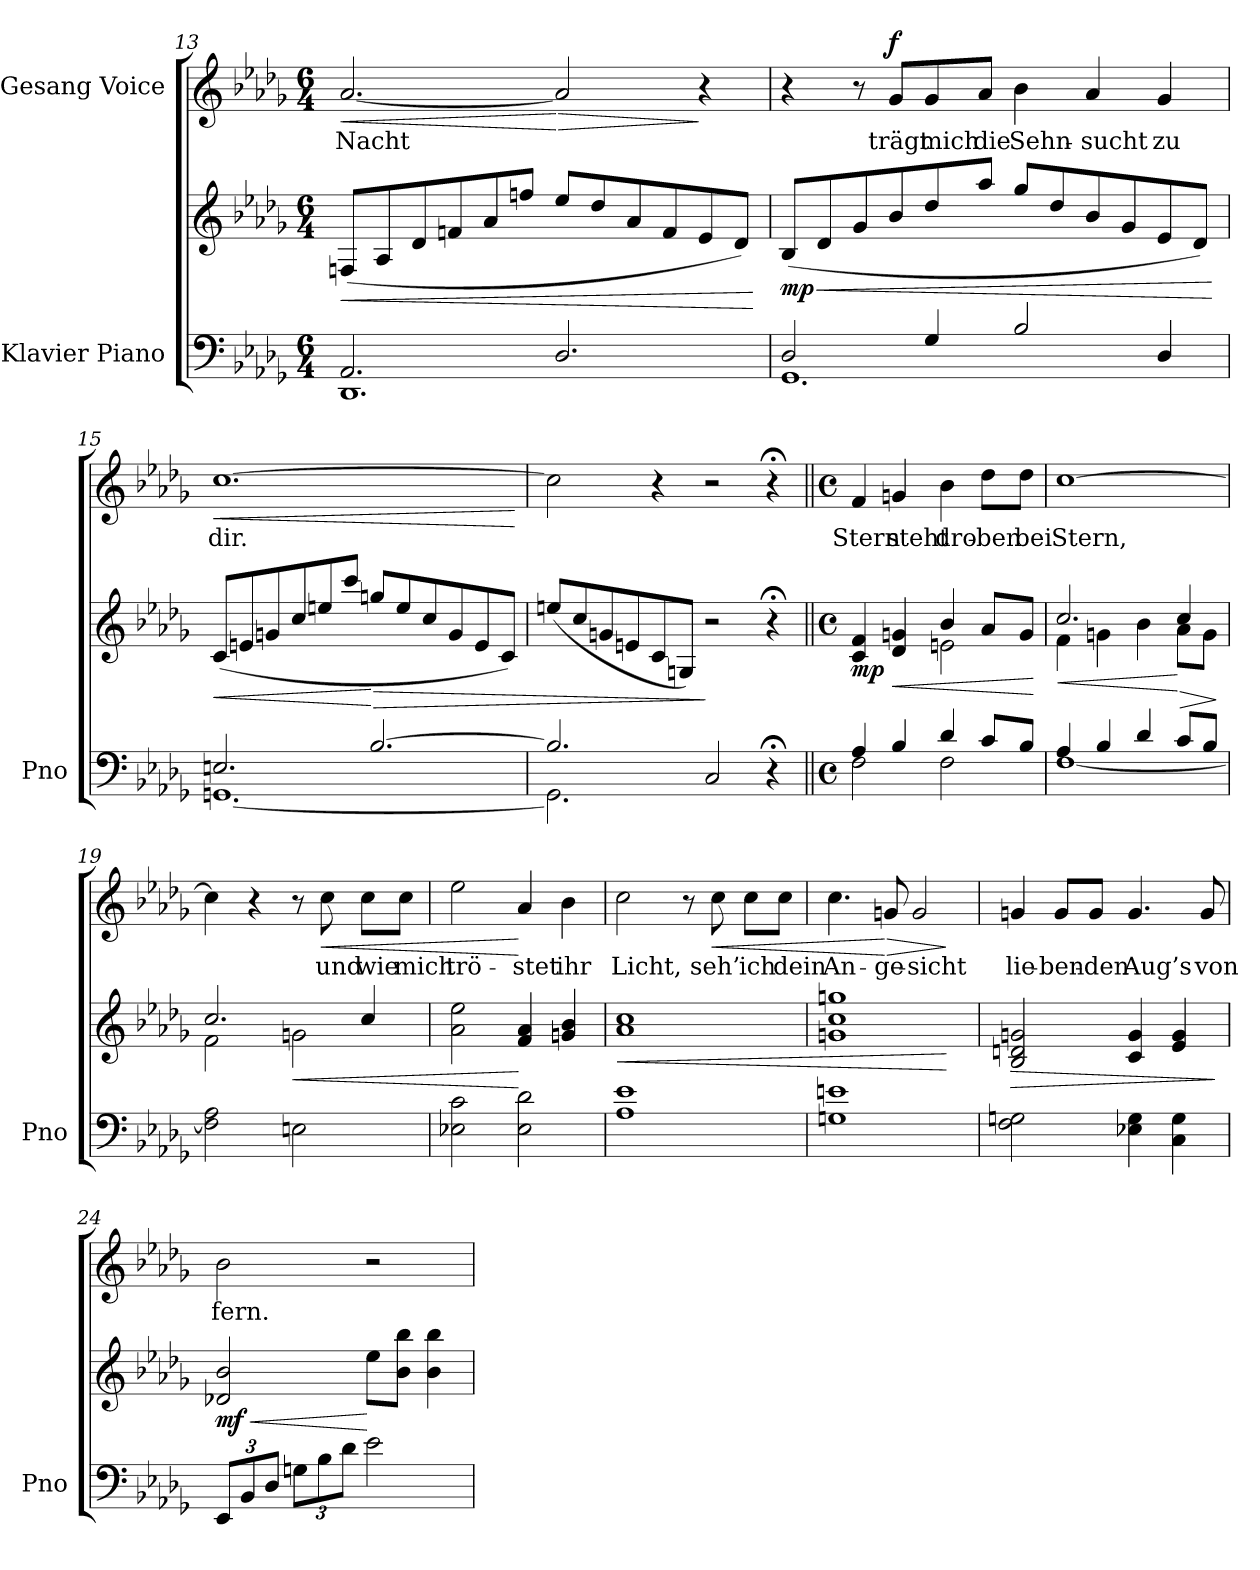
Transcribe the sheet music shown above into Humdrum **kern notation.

**kern	**kern	**dynam	**kern	**text	**dynam
*part2	*part2	*part2	*part1	*part1	*part1
*staff3	*staff2	*staff2/3	*staff1	*staff1	*staff1
*I"Klavier Piano	*	*	*I"Gesang Voice	*	*
*I'Pno	*	*	*	*	*
*clefF4	*clefG2	*	*clefG2	*	*
*k[b-e-a-d-g-]	*k[b-e-a-d-g-]	*	*k[b-e-a-d-g-]	*	*
*M6/4	*M6/4	*	*M6/4	*	*
=13	=13	=13	=13	=13	=13
*^	*	*	*	*	*
!	!	!	!LO:HP:b	!	!LO:LY:b	!LO:HP:b
2.AA-/	1.DD-	(>8Fn/L	<	[2.a-/	Nacht	<
.	.	8A-/	.	.	.	.
.	.	8d-/	.	.	.	.
.	.	8fn/	.	.	.	.
.	.	8a-/	.	.	.	.
.	.	8ffn/J	.	.	.	.
!	!	!	!	!	!	!LO:HP:n=1:b
2.D-/	.	8ee-/L	.	2a-/]	.	[ >
.	.	8dd-/	.	.	.	.
.	.	8a-/	.	.	.	.
.	.	8f/	.	.	.	.
.	.	8e-/	.	4r	.	]
.	.	8d-/J)	.	.	.	.
*v	*v	*	*	*	*	*
.	.	[	.	.	.
!!LO:LB:g=z
=14	=14	=14	=14	=14	=14
*^	*	*	*	*	*
!	!	!	!LO:HP:b	!	!	!
!	!	!	!LO:DY:n=1:b	!	!	!
2D-/	1.GG-	(>8B-/L	< mp	4r	.	.
.	.	8d-/	.	.	.	.
.	.	8g-/	.	8r	.	.
!	!	!	!	!	!LO:LY:b	!LO:DY:a
.	.	8b-/	.	8g-/L	trägt	f
!	!	!	!	!	!LO:LY:b	!
4G-/	.	8dd-/	.	8g-/	mich	.
!	!	!	!	!	!LO:LY:b	!
.	.	8aa-/J	.	8a-/J	die	.
!	!	!	!	!	!LO:LY:b	!
2B-/	.	8gg-/L	.	4b-\	Sehn-	.
.	.	8dd-/	.	.	.	.
!	!	!	!	!	!LO:LY:b	!
.	.	8b-/	.	4a-/	-sucht	.
.	.	8g-/	.	.	.	.
!	!	!	!	!	!LO:LY:b	!
4D-/	.	8e-/	.	4g-/	zu	.
.	.	8d-/J)	.	.	.	.
*v	*v	*	*	*	*	*
.	.	[	.	.	.
=15	=15	=15	=15	=15	=15
*^	*	*	*	*	*
!	!	!	!LO:HP:b	!	!LO:LY:b	!LO:HP:b
2.En/	[1.GGn	(>8c/L	<	[1.cc	dir.	<
.	.	8en/	.	.	.	.
.	.	8gn/	.	.	.	.
.	.	8cc/	.	.	.	.
.	.	8een/	.	.	.	.
.	.	8ccc/J	.	.	.	.
!	!	!	!LO:HP:n=1:b	!	!	!
[2.B-/	.	8ggn/L	[ >	.	.	.
.	.	8ee/	.	.	.	.
.	.	8cc/	.	.	.	.
.	.	8g/	.	.	.	.
.	.	8e/	.	.	.	.
.	.	8c/J)	.	.	.	.
*v	*v	*	*	*	*	*
.	.	.	.	.	[
=16	=16	=16	=16	=16	=16
*^	*	*	*	*	*
2.B-/]	2.GG\]	(>8een/L	.	2cc\]	.	.
.	.	8cc/	.	.	.	.
.	.	8gn/	.	.	.	.
.	.	8en/	.	.	.	.
.	.	8c/	.	4r	.	.
.	.	8Gn/J)	.	.	.	.
2C/	2.ryy	2r	]	2r	.	.
4r;<	.	4r;<	.	4r;<	.	.
!!LO:LB:g=z
=17||	=17||	=17||	=17||	=17||	=17||	=17||
*M4/4	*	*M4/4	*	*M4/4	*	*
*met(c)	*	*met(c)	*	*met(c)	*	*
*	*	*	*	*MM96	*	*
*	*	*^	*	*	*	*
!	!	!	!	!LO:DY:b	!	!LO:LY:b	!
4A-/	2F\	4c/ 4f/	2ryy	mp	4f/	Stern	.
!	!	!	!	!LO:HP:b	!	!LO:LY:b	!
4B-/	.	4d-/ 4gn/	.	<	4gn/	steht	.
!	!	!	!	!	!	!LO:LY:b	!
4d-/	2F\	4b-/	2en\	.	4b-\	dro-	.
!	!	!	!	!	!	!LO:LY:b	!
8c/L	.	8a-/L	.	.	8dd-\L	-ben	.
!	!	!	!	!	!	!LO:LY:b	!
8B-/J	.	8g/J	.	.	8dd-\J	bei	.
*v	*v	*	*	*	*	*	*
*	*v	*v	*	*	*	*
.	.	[	.	.	.
=18	=18	=18	=18	=18	=18
*^	*	*	*	*	*
!	!	!	!LO:HP:b	!	!LO:LY:b	!
*	*	*^	*	*	*	*
4A-/	[1F	2.cc/	4f\	<	[1cc	Stern,	.
4B-/	.	.	4gn\	.	.	.	.
4d-/	.	.	4b-\	.	.	.	.
!	!	!	!	!LO:HP:n=1:b	!	!	!
8c/L	.	4cc/	8a-\L	[ >	.	.	.
8B-/J	.	.	8g\J	.	.	.	.
*v	*v	*	*	*	*	*	*
*	*v	*v	*	*	*	*
.	.	]	.	.	.
=19	=19	=19	=19	=19	=19
*	*^	*	*	*	*
2F\] 2A-\	2.cc/	2f\	.	4cc\]	.	.
.	.	.	.	4r	.	.
!	!	!	!LO:HP:b	!	!	!
2En\	.	2gn\	<	8r	.	.
!	!	!	!	!	!LO:LY:b	!LO:HP:b
.	.	.	.	8cc\	und	<
!	!	!	!	!	!LO:LY:b	!
.	4cc/	.	.	8cc\L	wie	.
!	!	!	!	!	!LO:LY:b	!
.	.	.	.	8cc\J	mich	.
*	*v	*v	*	*	*	*
=20	=20	=20	=20	=20	=20
!	!	!	!	!LO:LY:b	!
2E-X\ 2c\	2a-\ 2ee-\	.	2ee-\	trö-	.
!	!	!	!	!LO:LY:b	!
2E-\ 2d-\	4f/ 4a-/	[	4a-/	-stet	[
!	!	!	!	!LO:LY:b	!
.	4gn/ 4b-/	.	4b-\	ihr	.
!!LO:LB:g=z
=21	=21	=21	=21	=21	=21
!	!	!LO:HP:b	!	!LO:LY:b	!
1A- 1e-	1a- 1cc	<	2cc\	Licht,	.
.	.	.	8r	.	.
!	!	!	!	!LO:LY:b	!LO:HP:b
.	.	.	8cc\	seh’	<
!	!	!	!	!LO:LY:b	!
.	.	.	8cc\L	ich	.
!	!	!	!	!LO:LY:b	!
.	.	.	8cc\J	dein	.
=22	=22	=22	=22	=22	=22
!	!	!	!	!LO:LY:b	!
1Gn 1en	1gn 1cc 1ggn	.	4.cc\	An-	.
!	!	!	!	!LO:LY:b	!LO:HP:n=1:b
.	.	.	8gn/	-ge-	[ >
!	!	!	!	!LO:LY:b	!
.	.	.	2g/	-sicht	.
.	.	[	.	.	]
=23	=23	=23	=23	=23	=23
!	!	!LO:HP:b	!	!LO:LY:b	!
2F\ 2Gn\	2B-/ 2dn/ 2gn/	>	4gn/	lie-	.
!	!	!	!	!LO:LY:b	!
.	.	.	8g/L	-ben-	.
!	!	!	!	!LO:LY:b	!
.	.	.	8g/J	-den	.
!	!	!	!	!LO:LY:b	!
4E-X\ 4G\	4c/ 4g/	.	4.g/	Aug’s	.
4C\ 4G\	4e-/ 4g/	.	.	.	.
!	!	!	!	!LO:LY:b	!
.	.	.	8g/	von	.
.	.	]	.	.	.
!!LO:PB:g=z
=24	=24	=24	=24	=24	=24
*Xbrackettup	*	*	*	*	*
!	!	!LO:HP:b	!	!LO:LY:b	!
!	!	!LO:DY:n=1:b	!	!	!
12EE-/L	2d-X/ 2b-/	< mf	2b-\	fern.	.
12BB-/	.	.	.	.	.
12D-/J	.	.	.	.	.
12Gn\L	.	.	.	.	.
12B-\	.	.	.	.	.
12d-\J	.	.	.	.	.
2e-\	8ee-\L	[	2r	.	.
.	8b-\ 8bb-\J	.	.	.	.
.	4b-\ 4bb-\	.	.	.	.
=	=	=	=	=	=
*-	*-	*-	*-	*-	*-
